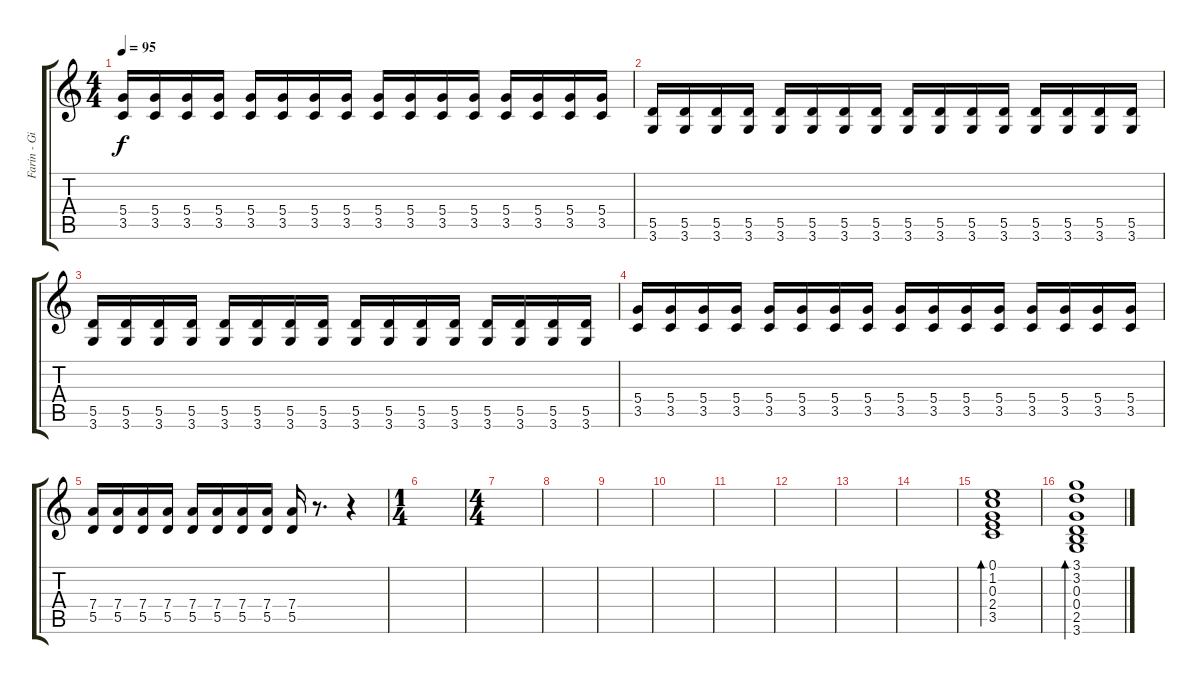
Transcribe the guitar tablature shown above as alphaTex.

\track ("Farin - Gitarre (Akustik)" "Farin - Gi") {instrument acousticguitarsteel}
\staff {score tabs}
\tuning (E4 B3 G3 D3 A2 E2) {hide}
\ts (4 4)
\tempo 95
\clef g2
\ks c
(5.4 3.5).16{dy f} (5.4 3.5).16 (5.4 3.5).16 (5.4 3.5).16 (5.4 3.5).16 (5.4 3.5).16 (5.4 3.5).16 (5.4 3.5).16 (5.4 3.5).16 (5.4 3.5).16 (5.4 3.5).16 (5.4 3.5).16 (5.4 3.5).16 (5.4 3.5).16 (5.4 3.5).16 (5.4 3.5).16 |
(5.5 3.6).16 (5.5 3.6).16 (5.5 3.6).16 (5.5 3.6).16 (5.5 3.6).16 (5.5 3.6).16 (5.5 3.6).16 (5.5 3.6).16 (5.5 3.6).16 (5.5 3.6).16 (5.5 3.6).16 (5.5 3.6).16 (5.5 3.6).16 (5.5 3.6).16 (5.5 3.6).16 (5.5 3.6).16 |
(5.5 3.6).16 (5.5 3.6).16 (5.5 3.6).16 (5.5 3.6).16 (5.5 3.6).16 (5.5 3.6).16 (5.5 3.6).16 (5.5 3.6).16 (5.5 3.6).16 (5.5 3.6).16 (5.5 3.6).16 (5.5 3.6).16 (5.5 3.6).16 (5.5 3.6).16 (5.5 3.6).16 (5.5 3.6).16 |
(5.4 3.5).16 (5.4 3.5).16 (5.4 3.5).16 (5.4 3.5).16 (5.4 3.5).16 (5.4 3.5).16 (5.4 3.5).16 (5.4 3.5).16 (5.4 3.5).16 (5.4 3.5).16 (5.4 3.5).16 (5.4 3.5).16 (5.4 3.5).16 (5.4 3.5).16 (5.4 3.5).16 (5.4 3.5).16 |
(7.4 5.5).16 (7.4 5.5).16 (7.4 5.5).16 (7.4 5.5).16 (7.4 5.5).16 (7.4 5.5).16 (7.4 5.5).16 (7.4 5.5).16 (7.4 5.5).16 r.8{d} r.4 |
\ts (1 4)
|
\ts (4 4)
|
|
|
|
|
|
|
|
(0.1 1.2 0.3 2.4 3.5).1{bd 240} |
(3.1 3.2 0.3 0.4 2.5 3.6).1{bd 240}
